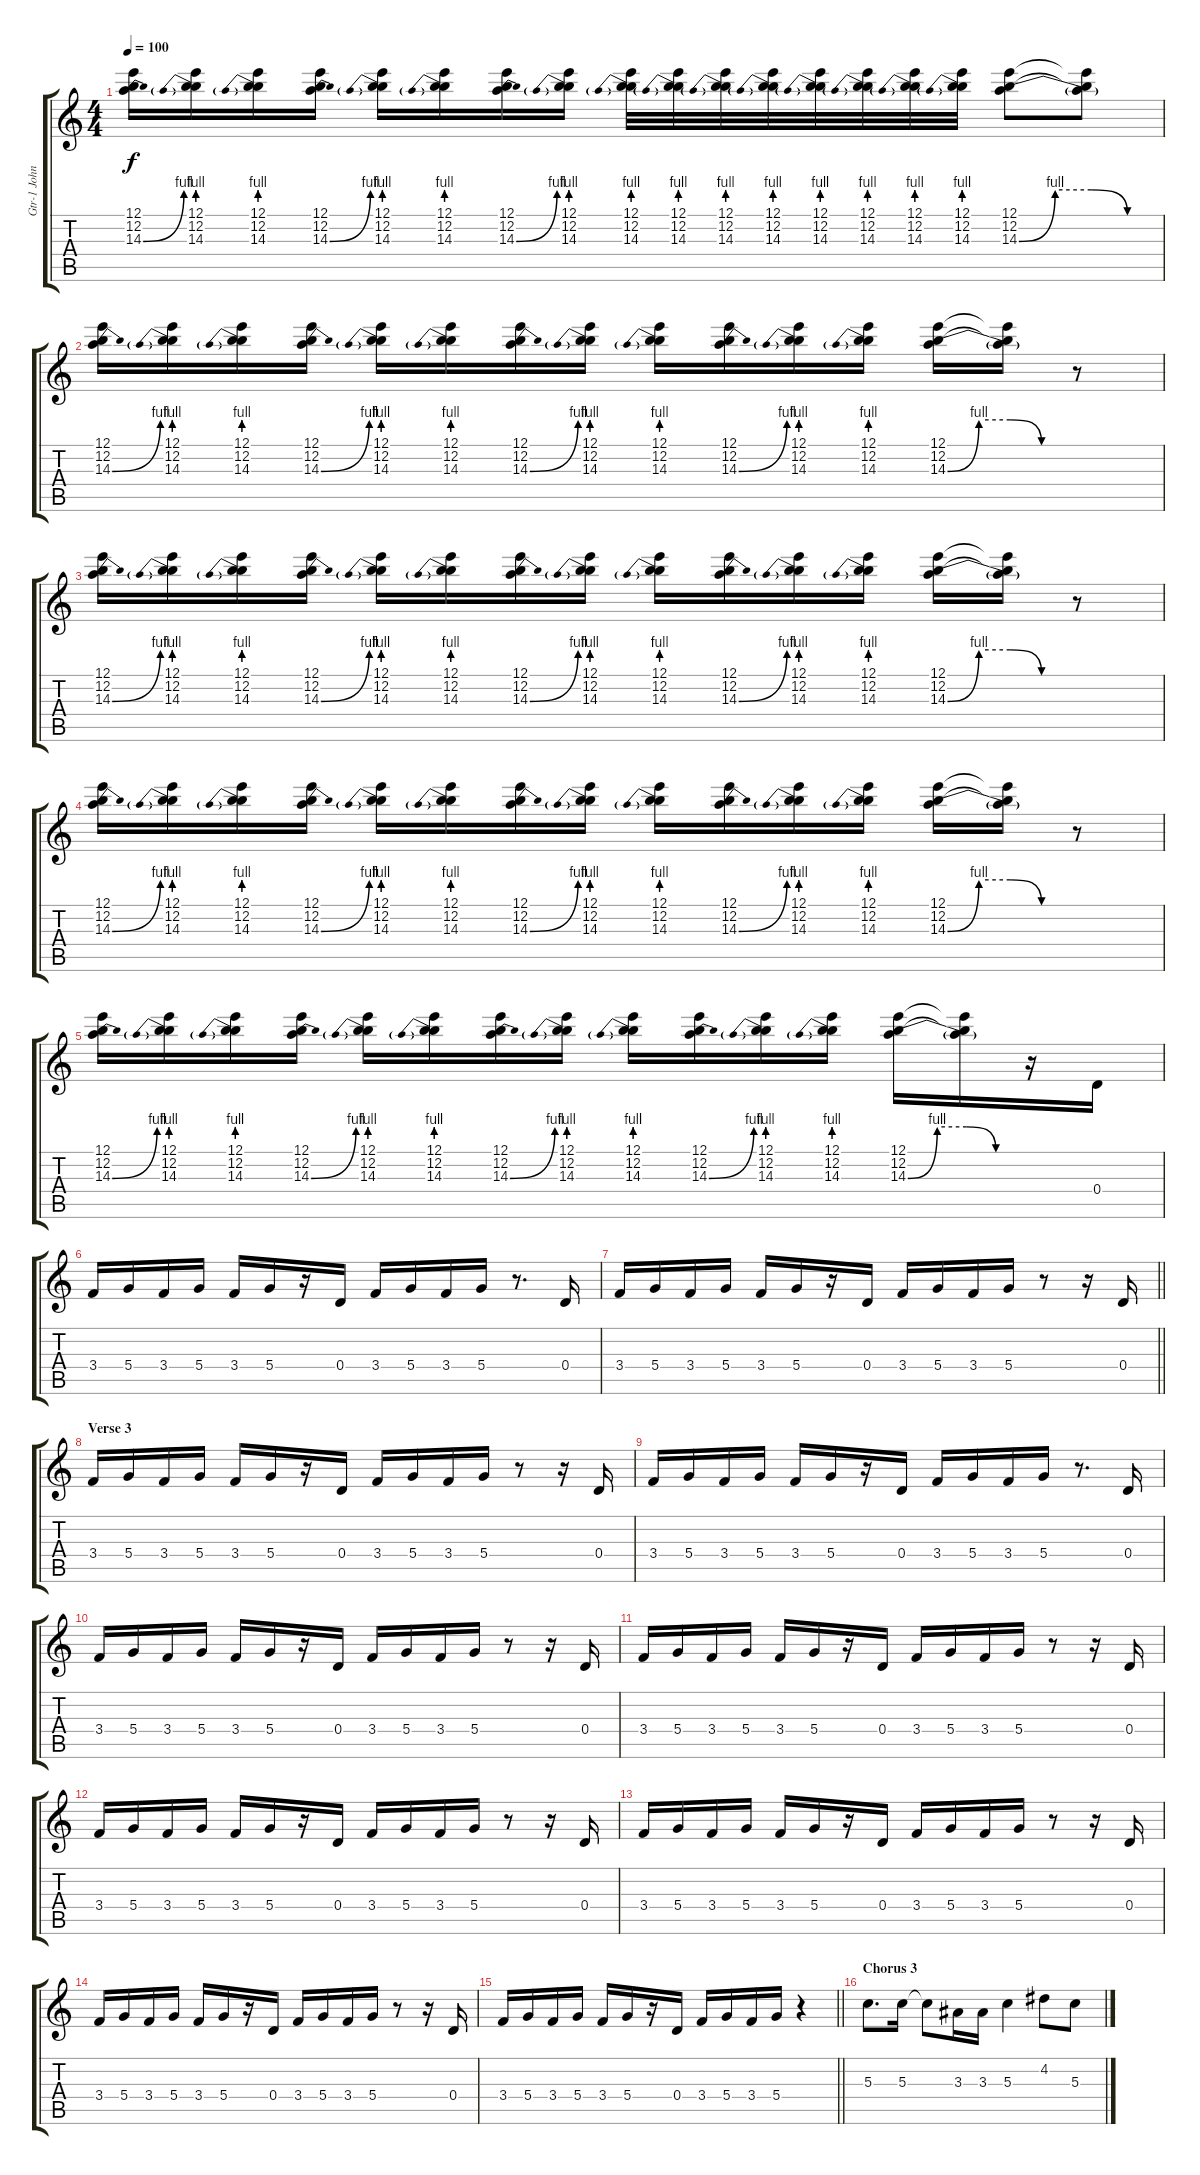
\track ("Gtr-1 John" "Gtr-1 John") {instrument overdrivenguitar}
\staff {score tabs}
\tuning (E4 B3 G3 D3 A2 E2) {hide}
\ts (4 4)
\tempo 100
\clef g2
\ks c
(12.1 12.2 14.3{be (bend 0 0 60 4)}).16{dy f} (12.1 12.2 14.3{be (prebend 0 4 60 4)}).16 (12.1 12.2 14.3{be (prebend 0 4 60 4)}).16 (12.1 12.2 14.3{be (bend 0 0 60 4)}).16 (12.1 12.2 14.3{be (prebend 0 4 60 4)}).16 (12.1 12.2 14.3{be (prebend 0 4 60 4)}).16 (12.1 12.2 14.3{be (bend 0 0 60 4)}).16 (12.1 12.2 14.3{be (prebend 0 4 60 4)}).16 (12.1 12.2 14.3{be (prebend 0 4 60 4)}).32 (12.1 12.2 14.3{be (prebend 0 4 60 4)}).32 (12.1 12.2 14.3{be (prebend 0 4 60 4)}).32 (12.1 12.2 14.3{be (prebend 0 4 60 4)}).32 (12.1 12.2 14.3{be (prebend 0 4 60 4)}).32 (12.1 12.2 14.3{be (prebend 0 4 60 4)}).32 (12.1 12.2 14.3{be (prebend 0 4 60 4)}).32 (12.1 12.2 14.3{be (prebend 0 4 60 4)}).32 (12.1 12.2 14.3{be (custom 0 0 15 4 30 4 45 0 60 0)}).8 (12.1{t} 12.2{t} 14.3{t}).8 |
(12.1 12.2 14.3{be (bend 0 0 60 4)}).16 (12.1 12.2 14.3{be (prebend 0 4 60 4)}).16 (12.1 12.2 14.3{be (prebend 0 4 60 4)}).16 (12.1 12.2 14.3{be (bend 0 0 60 4)}).16 (12.1 12.2 14.3{be (prebend 0 4 60 4)}).16 (12.1 12.2 14.3{be (prebend 0 4 60 4)}).16 (12.1 12.2 14.3{be (bend 0 0 60 4)}).16 (12.1 12.2 14.3{be (prebend 0 4 60 4)}).16 (12.1 12.2 14.3{be (prebend 0 4 60 4)}).16 (12.1 12.2 14.3{be (bend 0 0 60 4)}).16 (12.1 12.2 14.3{be (prebend 0 4 60 4)}).16 (12.1 12.2 14.3{be (prebend 0 4 60 4)}).16 (12.1 12.2 14.3{be (custom 0 0 15 4 30 4 45 0 60 0)}).16 (12.1{t} 12.2{t} 14.3{t}).16 r.8 |
(12.1 12.2 14.3{be (bend 0 0 60 4)}).16 (12.1 12.2 14.3{be (prebend 0 4 60 4)}).16 (12.1 12.2 14.3{be (prebend 0 4 60 4)}).16 (12.1 12.2 14.3{be (bend 0 0 60 4)}).16 (12.1 12.2 14.3{be (prebend 0 4 60 4)}).16 (12.1 12.2 14.3{be (prebend 0 4 60 4)}).16 (12.1 12.2 14.3{be (bend 0 0 60 4)}).16 (12.1 12.2 14.3{be (prebend 0 4 60 4)}).16 (12.1 12.2 14.3{be (prebend 0 4 60 4)}).16 (12.1 12.2 14.3{be (bend 0 0 60 4)}).16 (12.1 12.2 14.3{be (prebend 0 4 60 4)}).16 (12.1 12.2 14.3{be (prebend 0 4 60 4)}).16 (12.1 12.2 14.3{be (custom 0 0 15 4 30 4 45 0 60 0)}).16 (12.1{t} 12.2{t} 14.3{t}).16 r.8 |
(12.1 12.2 14.3{be (bend 0 0 60 4)}).16 (12.1 12.2 14.3{be (prebend 0 4 60 4)}).16 (12.1 12.2 14.3{be (prebend 0 4 60 4)}).16 (12.1 12.2 14.3{be (bend 0 0 60 4)}).16 (12.1 12.2 14.3{be (prebend 0 4 60 4)}).16 (12.1 12.2 14.3{be (prebend 0 4 60 4)}).16 (12.1 12.2 14.3{be (bend 0 0 60 4)}).16 (12.1 12.2 14.3{be (prebend 0 4 60 4)}).16 (12.1 12.2 14.3{be (prebend 0 4 60 4)}).16 (12.1 12.2 14.3{be (bend 0 0 60 4)}).16 (12.1 12.2 14.3{be (prebend 0 4 60 4)}).16 (12.1 12.2 14.3{be (prebend 0 4 60 4)}).16 (12.1 12.2 14.3{be (custom 0 0 15 4 30 4 45 0 60 0)}).16 (12.1{t} 12.2{t} 14.3{t}).16 r.8 |
(12.1 12.2 14.3{be (bend 0 0 60 4)}).16 (12.1 12.2 14.3{be (prebend 0 4 60 4)}).16 (12.1 12.2 14.3{be (prebend 0 4 60 4)}).16 (12.1 12.2 14.3{be (bend 0 0 60 4)}).16 (12.1 12.2 14.3{be (prebend 0 4 60 4)}).16 (12.1 12.2 14.3{be (prebend 0 4 60 4)}).16 (12.1 12.2 14.3{be (bend 0 0 60 4)}).16 (12.1 12.2 14.3{be (prebend 0 4 60 4)}).16 (12.1 12.2 14.3{be (prebend 0 4 60 4)}).16 (12.1 12.2 14.3{be (bend 0 0 60 4)}).16 (12.1 12.2 14.3{be (prebend 0 4 60 4)}).16 (12.1 12.2 14.3{be (prebend 0 4 60 4)}).16 (12.1 12.2 14.3{be (custom 0 0 15 4 30 4 45 0 60 0)}).16 (12.1{t} 12.2{t} 14.3{t}).16 r.16 0.4.16{instrument electricguitarclean} |
3.4.16 5.4.16 3.4.16 5.4.16 3.4.16 5.4.16 r.16 0.4.16 3.4.16 5.4.16 3.4.16 5.4.16 r.8{d} 0.4.16 |
\barLineRight lightlight
3.4.16 5.4.16 3.4.16 5.4.16 3.4.16 5.4.16 r.16 0.4.16 3.4.16 5.4.16 3.4.16 5.4.16 r.8 r.16 0.4.16 |
\section ("" "Verse 3")
3.4.16 5.4.16 3.4.16 5.4.16 3.4.16 5.4.16 r.16 0.4.16 3.4.16 5.4.16 3.4.16 5.4.16 r.8 r.16 0.4.16 |
3.4.16 5.4.16 3.4.16 5.4.16 3.4.16 5.4.16 r.16 0.4.16 3.4.16 5.4.16 3.4.16 5.4.16 r.8{d} 0.4.16 |
3.4.16 5.4.16 3.4.16 5.4.16 3.4.16 5.4.16 r.16 0.4.16 3.4.16 5.4.16 3.4.16 5.4.16 r.8 r.16 0.4.16 |
3.4.16 5.4.16 3.4.16 5.4.16 3.4.16 5.4.16 r.16 0.4.16 3.4.16 5.4.16 3.4.16 5.4.16 r.8 r.16 0.4.16 |
3.4.16 5.4.16 3.4.16 5.4.16 3.4.16 5.4.16 r.16 0.4.16 3.4.16 5.4.16 3.4.16 5.4.16 r.8 r.16 0.4.16 |
3.4.16 5.4.16 3.4.16 5.4.16 3.4.16 5.4.16 r.16 0.4.16 3.4.16 5.4.16 3.4.16 5.4.16 r.8 r.16 0.4.16 |
3.4.16 5.4.16 3.4.16 5.4.16 3.4.16 5.4.16 r.16 0.4.16 3.4.16 5.4.16 3.4.16 5.4.16 r.8 r.16 0.4.16 |
\barLineRight lightlight
3.4.16 5.4.16 3.4.16 5.4.16 3.4.16 5.4.16 r.16 0.4.16 3.4.16 5.4.16 3.4.16 5.4.16 r.4 |
\section ("" "Chorus 3")
5.3.8{d} 5.3.16 5.3{t}.8 3.3.16 3.3.16 5.3.4 4.2.8 5.3.8
